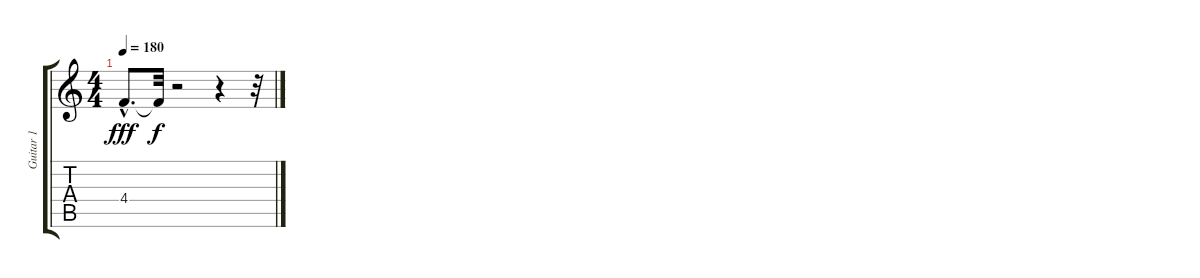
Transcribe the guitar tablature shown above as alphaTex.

\track ("Guitar 1" "Guitar 1") {instrument distortionguitar}
\staff {score tabs}
\tuning (Eb4 Bb3 Gb3 Db3 Ab2 Eb2) {hide}
\ts (4 4)
\tempo 180
\clef g2
\ks c
4.4{hac}.8{d dy fff} 4.4{t}.32{dy f} r.2 r.4 r.32
